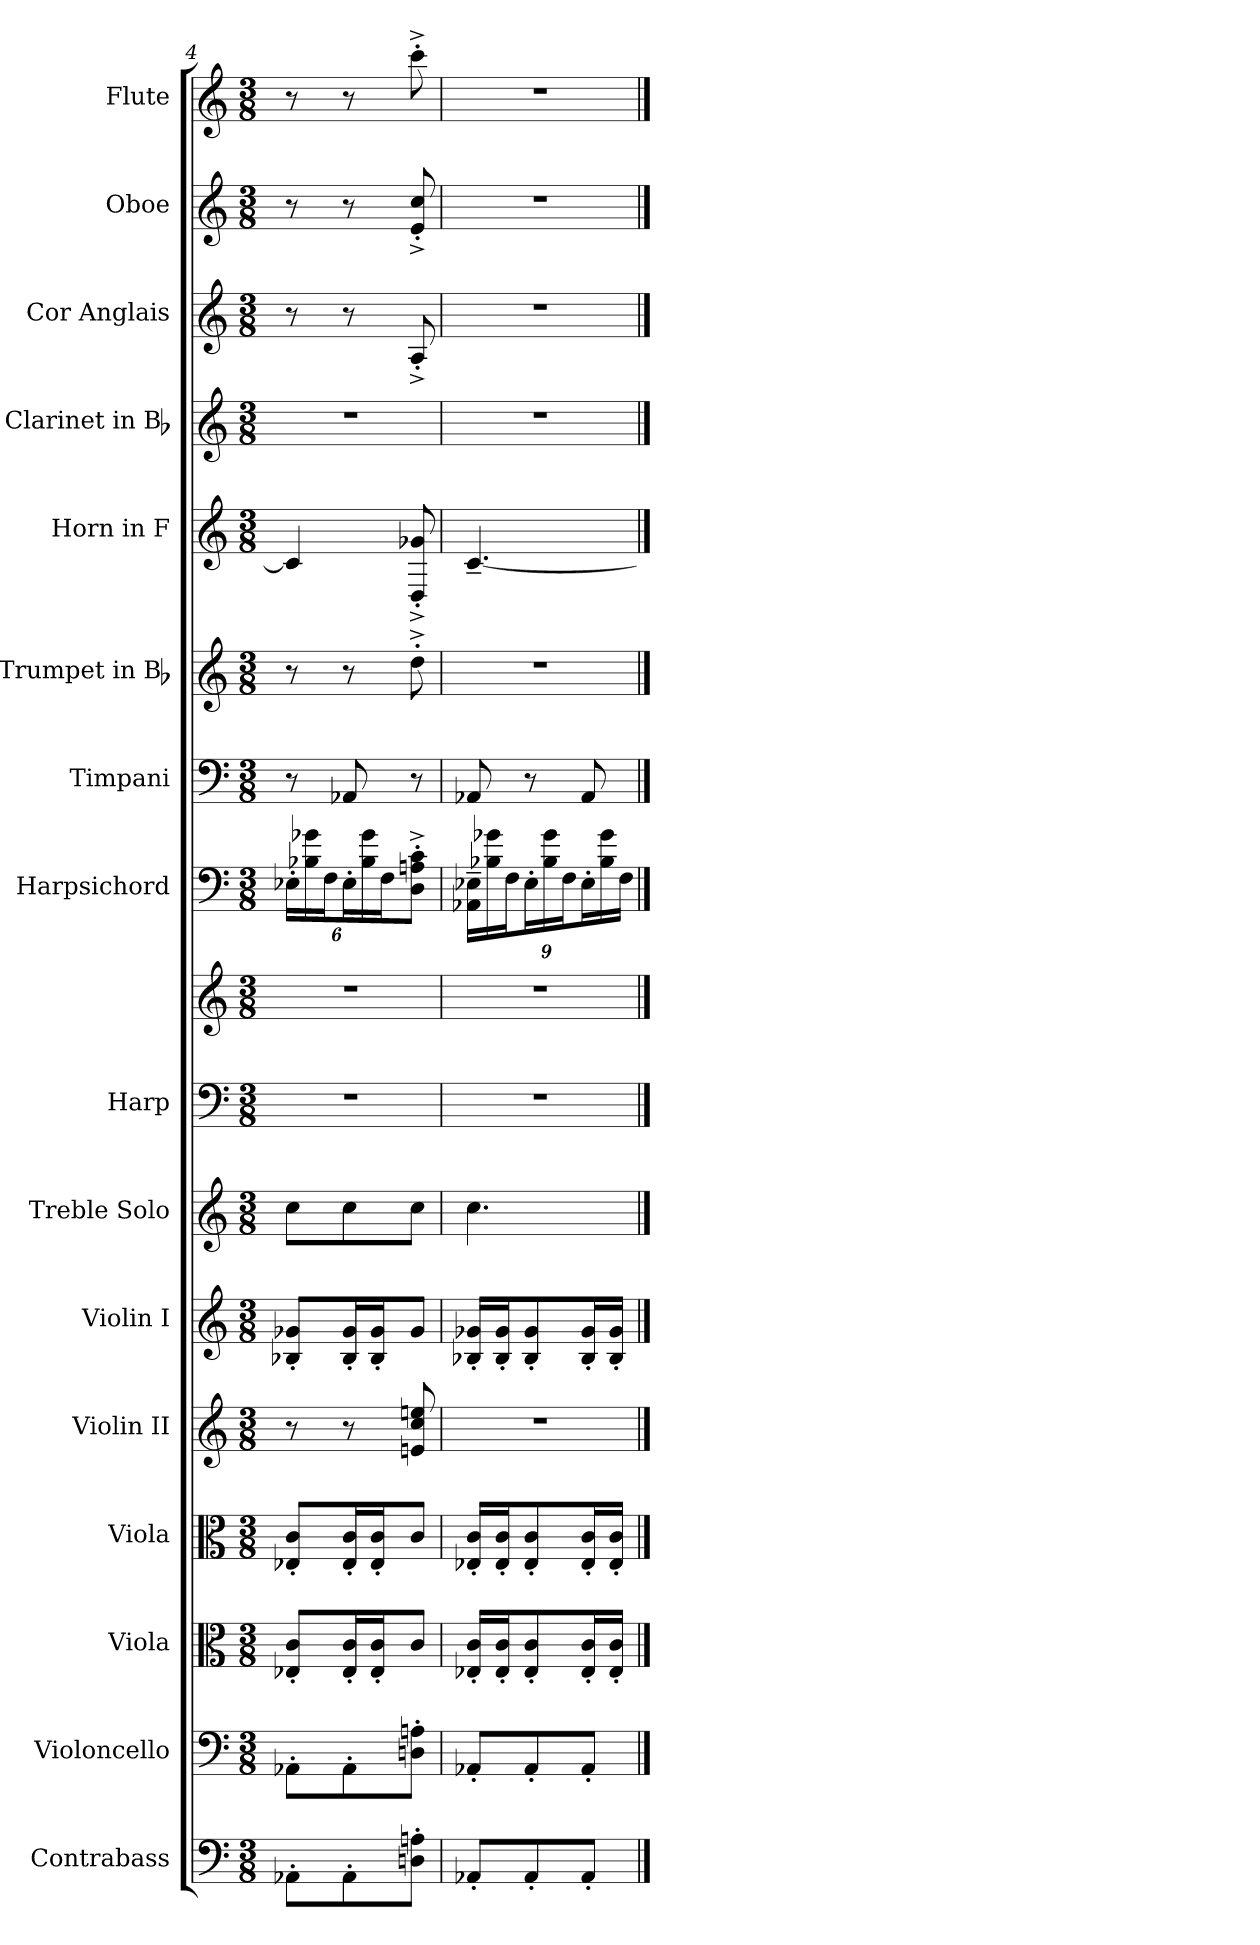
**kern	**kern	**kern	**kern	**kern	**kern	**kern	**kern	**kern	**kern	**kern	**kern	**kern	**kern	**kern	**kern	**kern
*part16	*part15	*part14	*part13	*part12	*part11	*part10	*part9	*part9	*part8	*part7	*part6	*part5	*part4	*part3	*part2	*part1
*staff17	*staff16	*staff15	*staff14	*staff13	*staff12	*staff11	*staff10	*staff9	*staff8	*staff7	*staff6	*staff5	*staff4	*staff3	*staff2	*staff1
*I"Contrabass	*I"Violoncello	*I"Viola	*I"Viola	*I"Violin II	*I"Violin I	*I"Treble Solo	*I"Harp	*	*I"Harpsichord	*I"Timpani	*I"Trumpet in Bb	*I"Horn in F	*I"Clarinet in Bb	*I"Cor Anglais	*I"Oboe	*I"Flute
*I'Cb.	*I'Vc.	*I'Vla.	*I'Vla.	*I'Vln. II	*I'Vln. I	*I'Tr. Solo	*I'Hp.	*	*I'Hpsd.	*I'Timp.	*I'Tpt.	*I'Hn.	*I'Cl.	*I'C. A.	*I'Ob.	*I'Fl.
*clefF4	*clefF4	*clefC3	*clefC3	*clefG2	*clefG2	*clefG2	*clefF4	*clefG2	*clefF4	*clefF4	*clefG2	*clefG2	*clefG2	*clefG2	*clefG2	*clefG2
*k[]	*k[]	*k[]	*k[]	*k[]	*k[]	*k[]	*k[]	*k[]	*k[]	*	*k[]	*	*k[]	*k[]	*k[]	*k[]
*M3/8	*M3/8	*M3/8	*M3/8	*M3/8	*M3/8	*M3/8	*M3/8	*M3/8	*M3/8	*M3/8	*M3/8	*M3/8	*M3/8	*M3/8	*M3/8	*M3/8
=4	=4	=4	=4	=4	=4	=4	=4	=4	=4	=4	=4	=4	=4	=4	=4	=4
8AA-X'L	8AA-X'L	8E-X' 8c'L	8E-X' 8c'L	8r	8B-X' 8g-X'L	8ccL	4.r	4.r	24E-X'LL	8r	8r	4c]	4.r	8r	8r	8r
.	.	.	.	.	.	.	.	.	24B-X 24g-X	.	.	.	.	.	.	.
.	.	.	.	.	.	.	.	.	24FJ	.	.	.	.	.	.	.
8AA-'	8AA-'	16E-' 16c'L	16E-' 16c'L	8r	16B-' 16g-'L	8cc	.	.	24E-'L	8AA-X	8r	.	.	8r	8r	8r
.	.	.	.	.	.	.	.	.	24B- 24g-	.	.	.	.	.	.	.
.	.	16E-' 16c'J	16E-' 16c'J	.	16B-' 16g-'J	.	.	.	.	.	.	.	.	.	.	.
.	.	.	.	.	.	.	.	.	24FJ	.	.	.	.	.	.	.
8Dn' 8An'J	8Dn' 8An'J	8cJ	8cJ	8en 8cc 8een	8g-J	8ccJ	.	.	8D'^ 8An'^ 8c'^J	8r	8dd'^	8D'^ 8g-X'^	.	8A'^	8e'^ 8cc'^	8ccc'^
=5	=5	=5	=5	=5	=5	=5	=5	=5	=5	=5	=5	=5	=5	=5	=5	=5
8AA-X'L	8AA-X'L	16E-X' 16c'LL	16E-X' 16c'LL	4.r	16B-X' 16g-X'LL	4.cc	4.r	4.r	24AA-X~ 24E-X~LL	8AA-X	4.r	[4.c~	4.r	4.r	4.r	4.r
.	.	.	.	.	.	.	.	.	24B-X 24g-X	.	.	.	.	.	.	.
.	.	16E-' 16c'J	16E-' 16c'J	.	16B-' 16g-'J	.	.	.	.	.	.	.	.	.	.	.
.	.	.	.	.	.	.	.	.	24FJ	.	.	.	.	.	.	.
8AA-'	8AA-'	8E-' 8c'	8E-' 8c'	.	8B-' 8g-'	.	.	.	24E-'L	8r	.	.	.	.	.	.
.	.	.	.	.	.	.	.	.	24B- 24g-	.	.	.	.	.	.	.
.	.	.	.	.	.	.	.	.	24FJ	.	.	.	.	.	.	.
8AA-'J	8AA-'J	16E-' 16c'L	16E-' 16c'L	.	16B-' 16g-'L	.	.	.	24E-'L	8AA-	.	.	.	.	.	.
.	.	.	.	.	.	.	.	.	24B- 24g-	.	.	.	.	.	.	.
.	.	16E-' 16c'JJ	16E-' 16c'JJ	.	16B-' 16g-'JJ	.	.	.	.	.	.	.	.	.	.	.
.	.	.	.	.	.	.	.	.	24FJJ	.	.	.	.	.	.	.
==	==	==	==	==	==	==	==	==	==	==	==	==	==	==	==	==
*-	*-	*-	*-	*-	*-	*-	*-	*-	*-	*-	*-	*-	*-	*-	*-	*-
